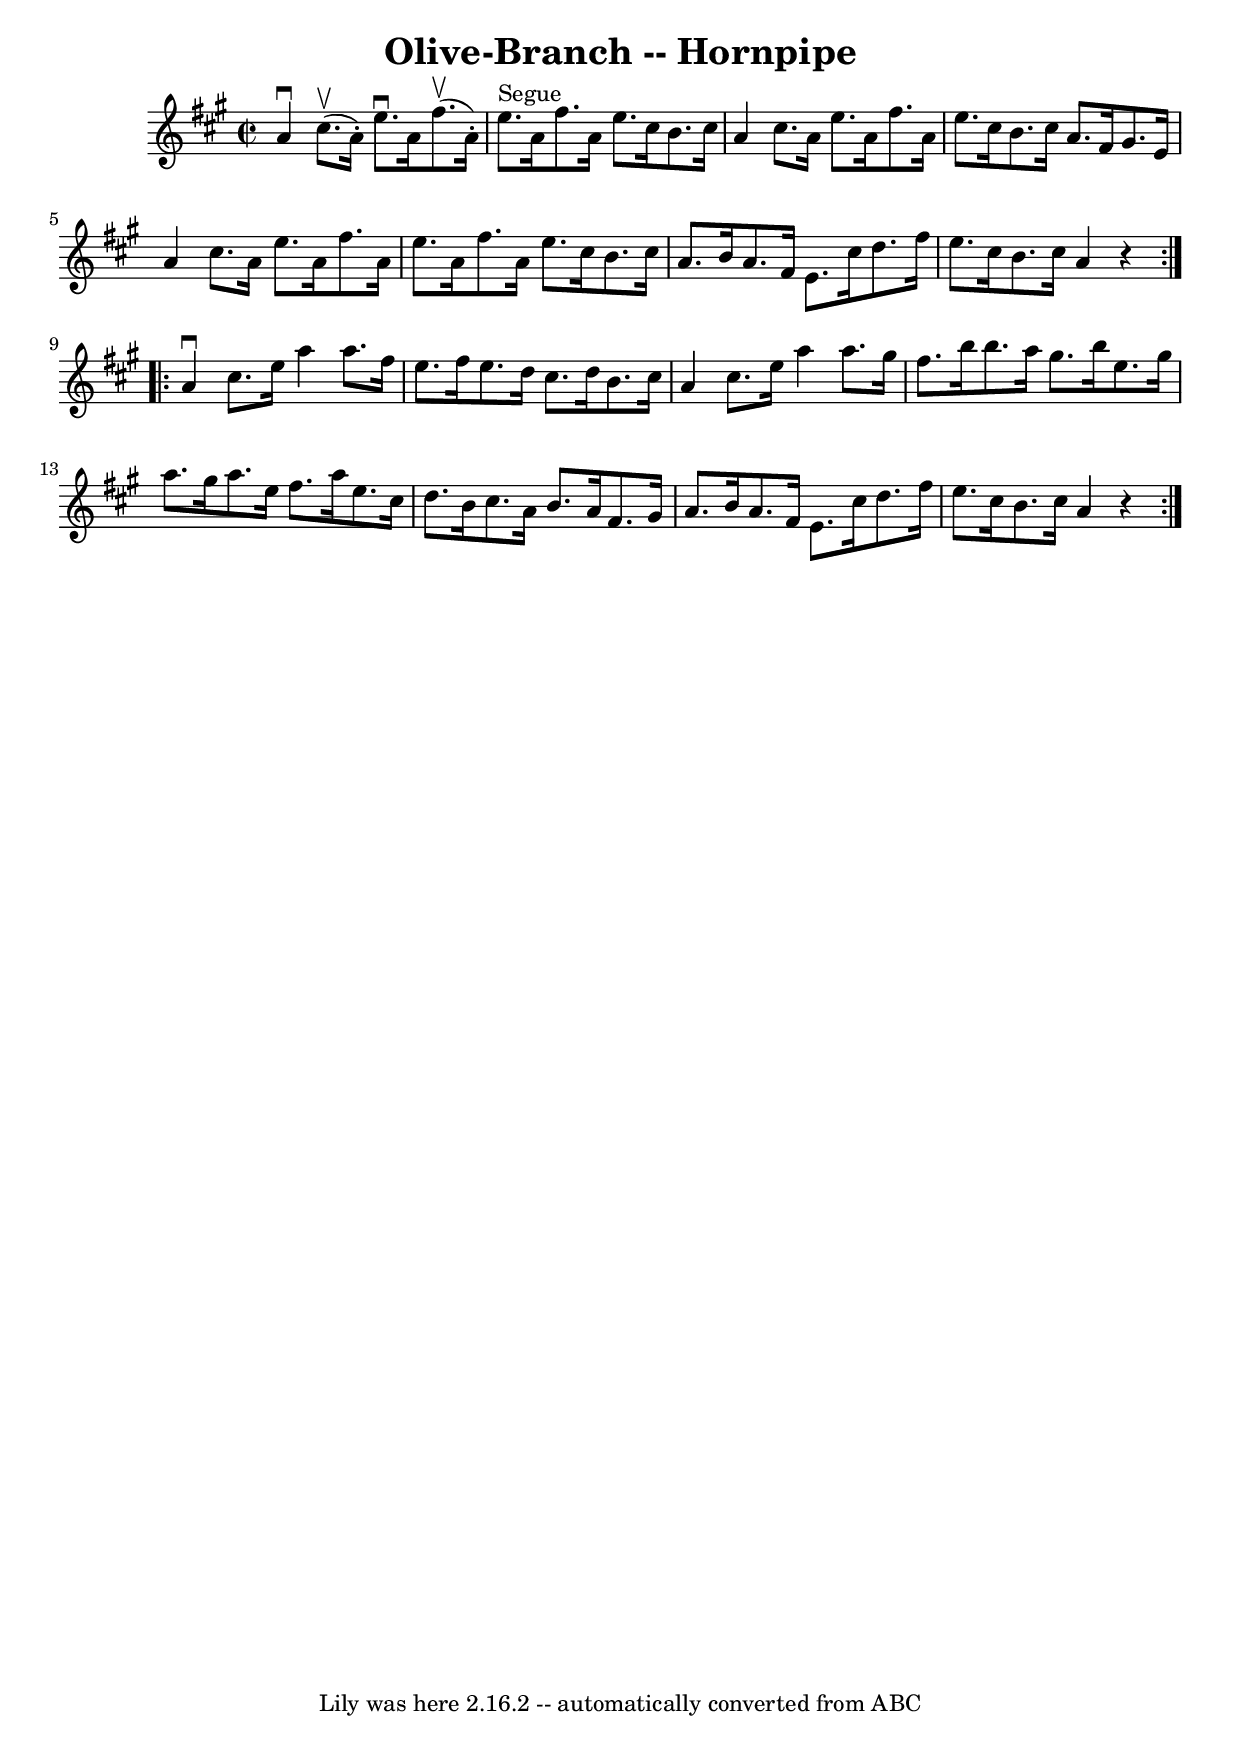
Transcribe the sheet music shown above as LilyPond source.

\version "2.16.2"
\include "Mammoth.ily"
\header {
  %% book = "Cole's 1000 Fiddle Tunes"
  crossRefNumber = "1"
  footnotes = ""
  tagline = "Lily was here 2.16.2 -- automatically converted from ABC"
  title = "Olive-Branch -- Hornpipe"

}
voicedefault =  {



  \repeat volta 2 {

    \override Staff.TimeSignature #'style = #'C
    \time 2/2 
    \key a \major
    a'4^\downbow cis''8. (^\upbow a'16-.)        e''8.^\downbow a'16 fis''8. (^\upbow a'16-.)  |
    e''8.^"Segue" a'16 fis''8. a'16 e''8. cis''16 b'8. cis''16   |
    a'4 cis''8. a'16 e''8. a'16 fis''8. a'16   |
    e''8. cis''16 b'8. cis''16 a'8. fis'16 gis'8.         e'16   |
    a'4 cis''8. a'16 e''8. a'16 fis''8. a'16   |
    e''8. a'16 fis''8. a'16 e''8. cis''16 b'8.         cis''16   |
    a'8. b'16 a'8. fis'16 e'8. cis''16         d''8. fis''16   |
    e''8. cis''16 b'8. cis''16 a'4    r4 
  } 
  
  \repeat volta 2 {
    a'4^\downbow cis''8. e''16 a''4 a''8.         fis''16   |
    e''8. fis''16 e''8. d''16 cis''8. d''16         b'8. cis''16   |
    a'4 cis''8. e''16 a''4 a''8.         gis''16   |
    fis''8. b''16 b''8. a''16 gis''8. b''16         e''8. gis''16   |
    a''8. gis''16 a''8. e''16 fis''8.         a''16 e''8. cis''16   |
    d''8. b'16 cis''8. a'16 b'8.       a'16 fis'8. gis'16   |
    a'8. b'16 a'8. fis'16 e'8.      cis''16 d''8. fis''16   |
    e''8. cis''16 b'8. cis''16  
    a'4    r4 
  }   

}

\score{
  <<

    \context Staff="default"
    {
      \voicedefault 
      
    }

  >>
  \layout {
    
  }
  \midi {
  }

}
